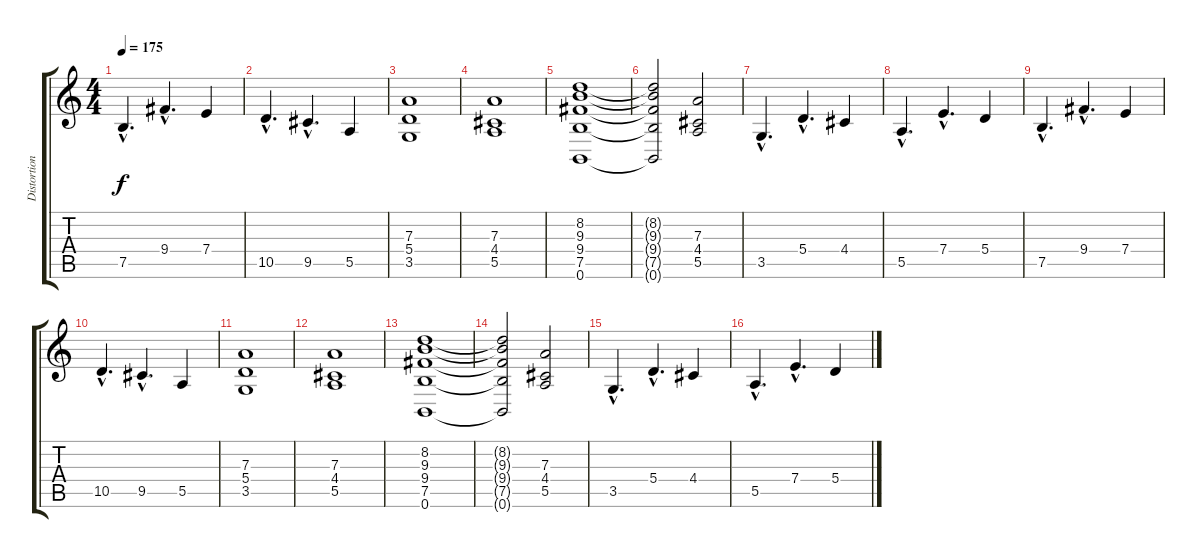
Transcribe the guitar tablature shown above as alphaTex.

\track ("Distortion I / Rob" "Distortion") {instrument distortionguitar}
\staff {score tabs}
\tuning (B3 Gb3 D3 A2 E2 B1) {hide}
\ts (4 4)
\tempo 175
\clef g2
\ks c
7.5{hac}.4{d dy f} 9.4{hac}.4{d} 7.4.4 |
10.5{hac}.4{d} 9.5{hac}.4{d} 5.5.4 |
(7.3 5.4 3.5).1 |
(7.3 4.4 5.5).1 |
(8.2 9.3 9.4 7.5 0.6).1 |
(8.2{t} 9.3{t} 9.4{t} 7.5{t} 0.6{t}).2 (7.3 4.4 5.5).2 |
3.5{hac}.4{d} 5.4{hac}.4{d} 4.4.4 |
5.5{hac}.4{d} 7.4{hac}.4{d} 5.4.4 |
7.5{hac}.4{d} 9.4{hac}.4{d} 7.4.4 |
10.5{hac}.4{d} 9.5{hac}.4{d} 5.5.4 |
\section ("" "")
(7.3 5.4 3.5).1{volume 13} |
(7.3 4.4 5.5).1 |
(8.2 9.3 9.4 7.5 0.6).1{volume 10} |
(8.2{t} 9.3{t} 9.4{t} 7.5{t} 0.6{t}).2 (7.3 4.4 5.5).2 |
3.5{hac}.4{d volume 8} 5.4{hac}.4{d} 4.4.4 |
5.5{hac}.4{d} 7.4{hac}.4{d} 5.4.4
